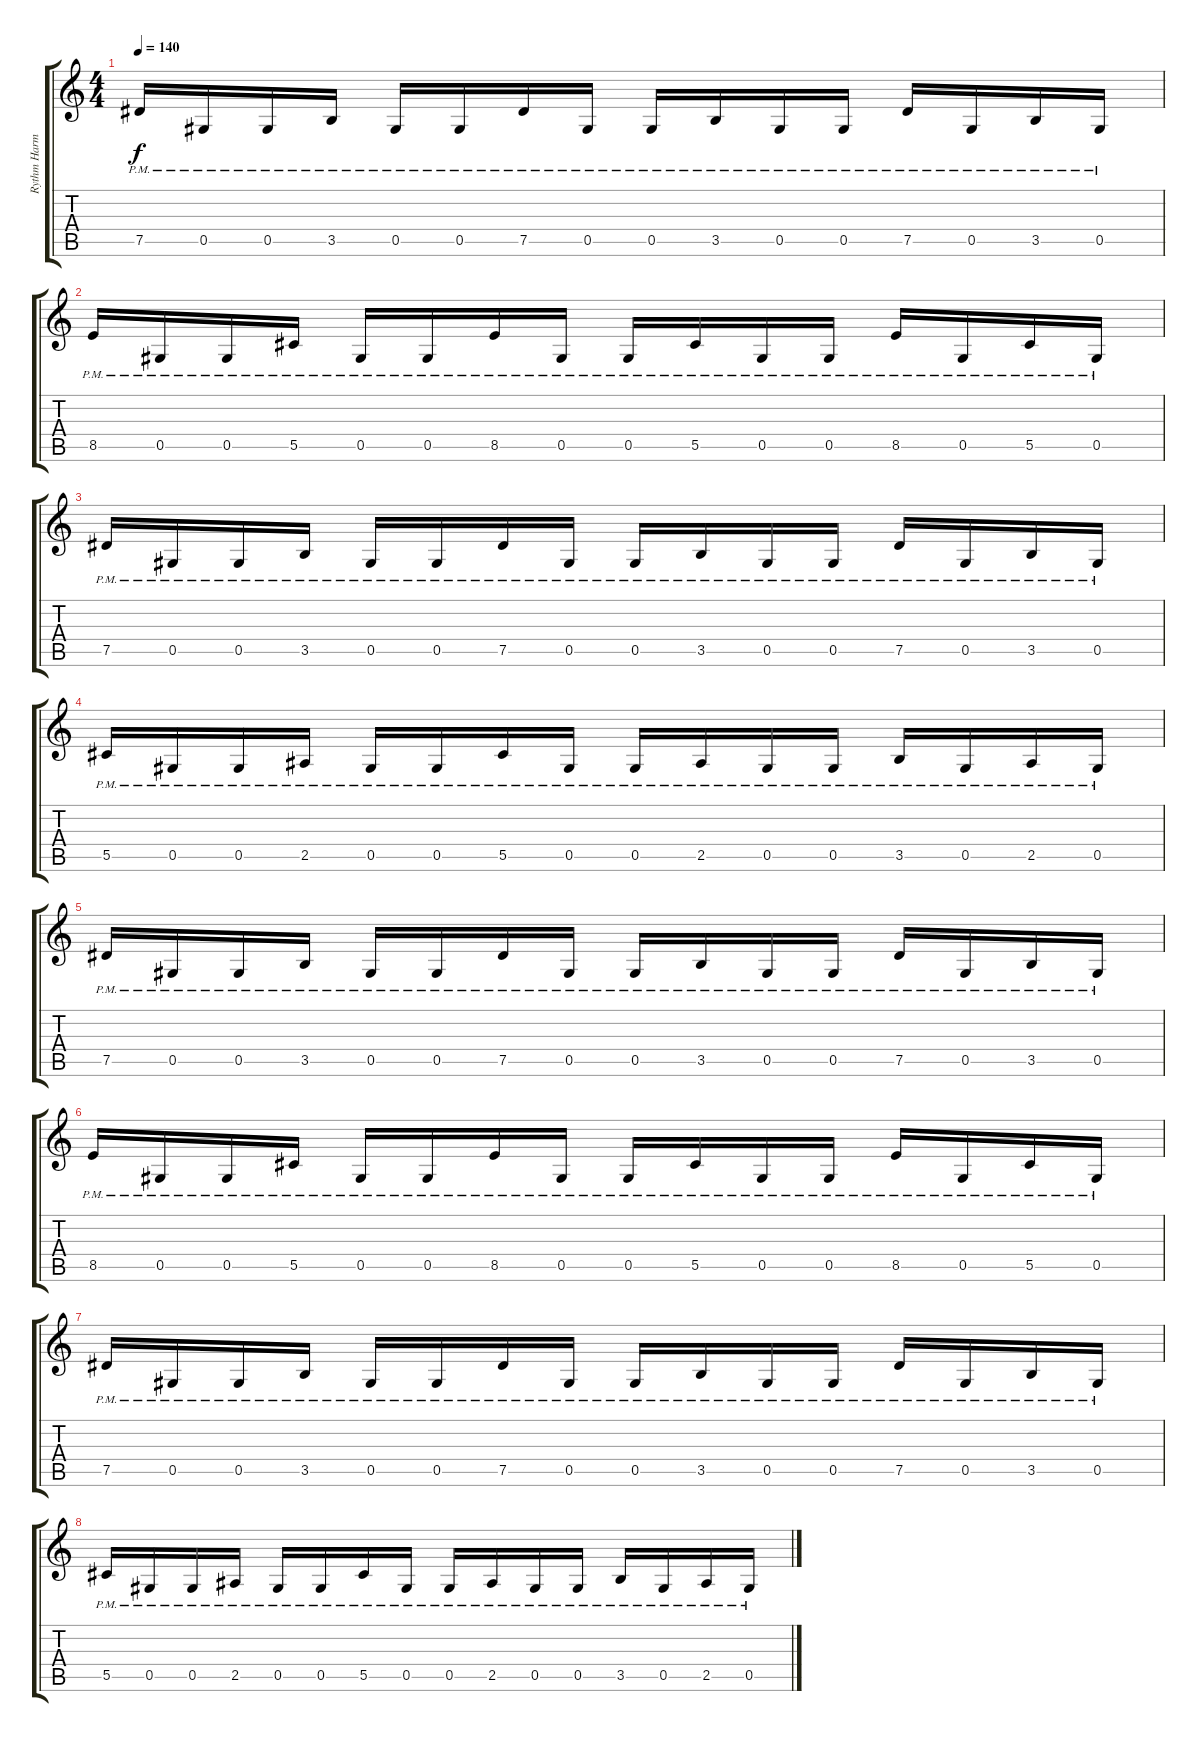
\track ("Rythm Harmony" "Rythm Harm") {instrument distortionguitar}
\staff {score tabs}
\tuning (Eb4 Bb3 Gb3 Db3 Ab2 Eb2) {hide}
\ts (4 4)
\tempo 140
\clef g2
\ks c
7.5{pm}.16{dy f} 0.5{pm}.16 0.5{pm}.16 3.5{pm}.16 0.5{pm}.16 0.5{pm}.16 7.5{pm}.16 0.5{pm}.16 0.5{pm}.16 3.5{pm}.16 0.5{pm}.16 0.5{pm}.16 7.5{pm}.16 0.5{pm}.16 3.5{pm}.16 0.5{pm}.16 |
8.5{pm}.16 0.5{pm}.16 0.5{pm}.16 5.5{pm}.16 0.5{pm}.16 0.5{pm}.16 8.5{pm}.16 0.5{pm}.16 0.5{pm}.16 5.5{pm}.16 0.5{pm}.16 0.5{pm}.16 8.5{pm}.16 0.5{pm}.16 5.5{pm}.16 0.5{pm}.16 |
7.5{pm}.16 0.5{pm}.16 0.5{pm}.16 3.5{pm}.16 0.5{pm}.16 0.5{pm}.16 7.5{pm}.16 0.5{pm}.16 0.5{pm}.16 3.5{pm}.16 0.5{pm}.16 0.5{pm}.16 7.5{pm}.16 0.5{pm}.16 3.5{pm}.16 0.5{pm}.16 |
5.5{pm}.16 0.5{pm}.16 0.5{pm}.16 2.5{pm}.16 0.5{pm}.16 0.5{pm}.16 5.5{pm}.16 0.5{pm}.16 0.5{pm}.16 2.5{pm}.16 0.5{pm}.16 0.5{pm}.16 3.5{pm}.16 0.5{pm}.16 2.5{pm}.16 0.5{pm}.16 |
7.5{pm}.16 0.5{pm}.16 0.5{pm}.16 3.5{pm}.16 0.5{pm}.16 0.5{pm}.16 7.5{pm}.16 0.5{pm}.16 0.5{pm}.16 3.5{pm}.16 0.5{pm}.16 0.5{pm}.16 7.5{pm}.16 0.5{pm}.16 3.5{pm}.16 0.5{pm}.16 |
8.5{pm}.16 0.5{pm}.16 0.5{pm}.16 5.5{pm}.16 0.5{pm}.16 0.5{pm}.16 8.5{pm}.16 0.5{pm}.16 0.5{pm}.16 5.5{pm}.16 0.5{pm}.16 0.5{pm}.16 8.5{pm}.16 0.5{pm}.16 5.5{pm}.16 0.5{pm}.16 |
7.5{pm}.16 0.5{pm}.16 0.5{pm}.16 3.5{pm}.16 0.5{pm}.16 0.5{pm}.16 7.5{pm}.16 0.5{pm}.16 0.5{pm}.16 3.5{pm}.16 0.5{pm}.16 0.5{pm}.16 7.5{pm}.16 0.5{pm}.16 3.5{pm}.16 0.5{pm}.16 |
5.5{pm}.16 0.5{pm}.16 0.5{pm}.16 2.5{pm}.16 0.5{pm}.16 0.5{pm}.16 5.5{pm}.16 0.5{pm}.16 0.5{pm}.16 2.5{pm}.16 0.5{pm}.16 0.5{pm}.16 3.5{pm}.16 0.5{pm}.16 2.5{pm}.16 0.5{pm}.16
